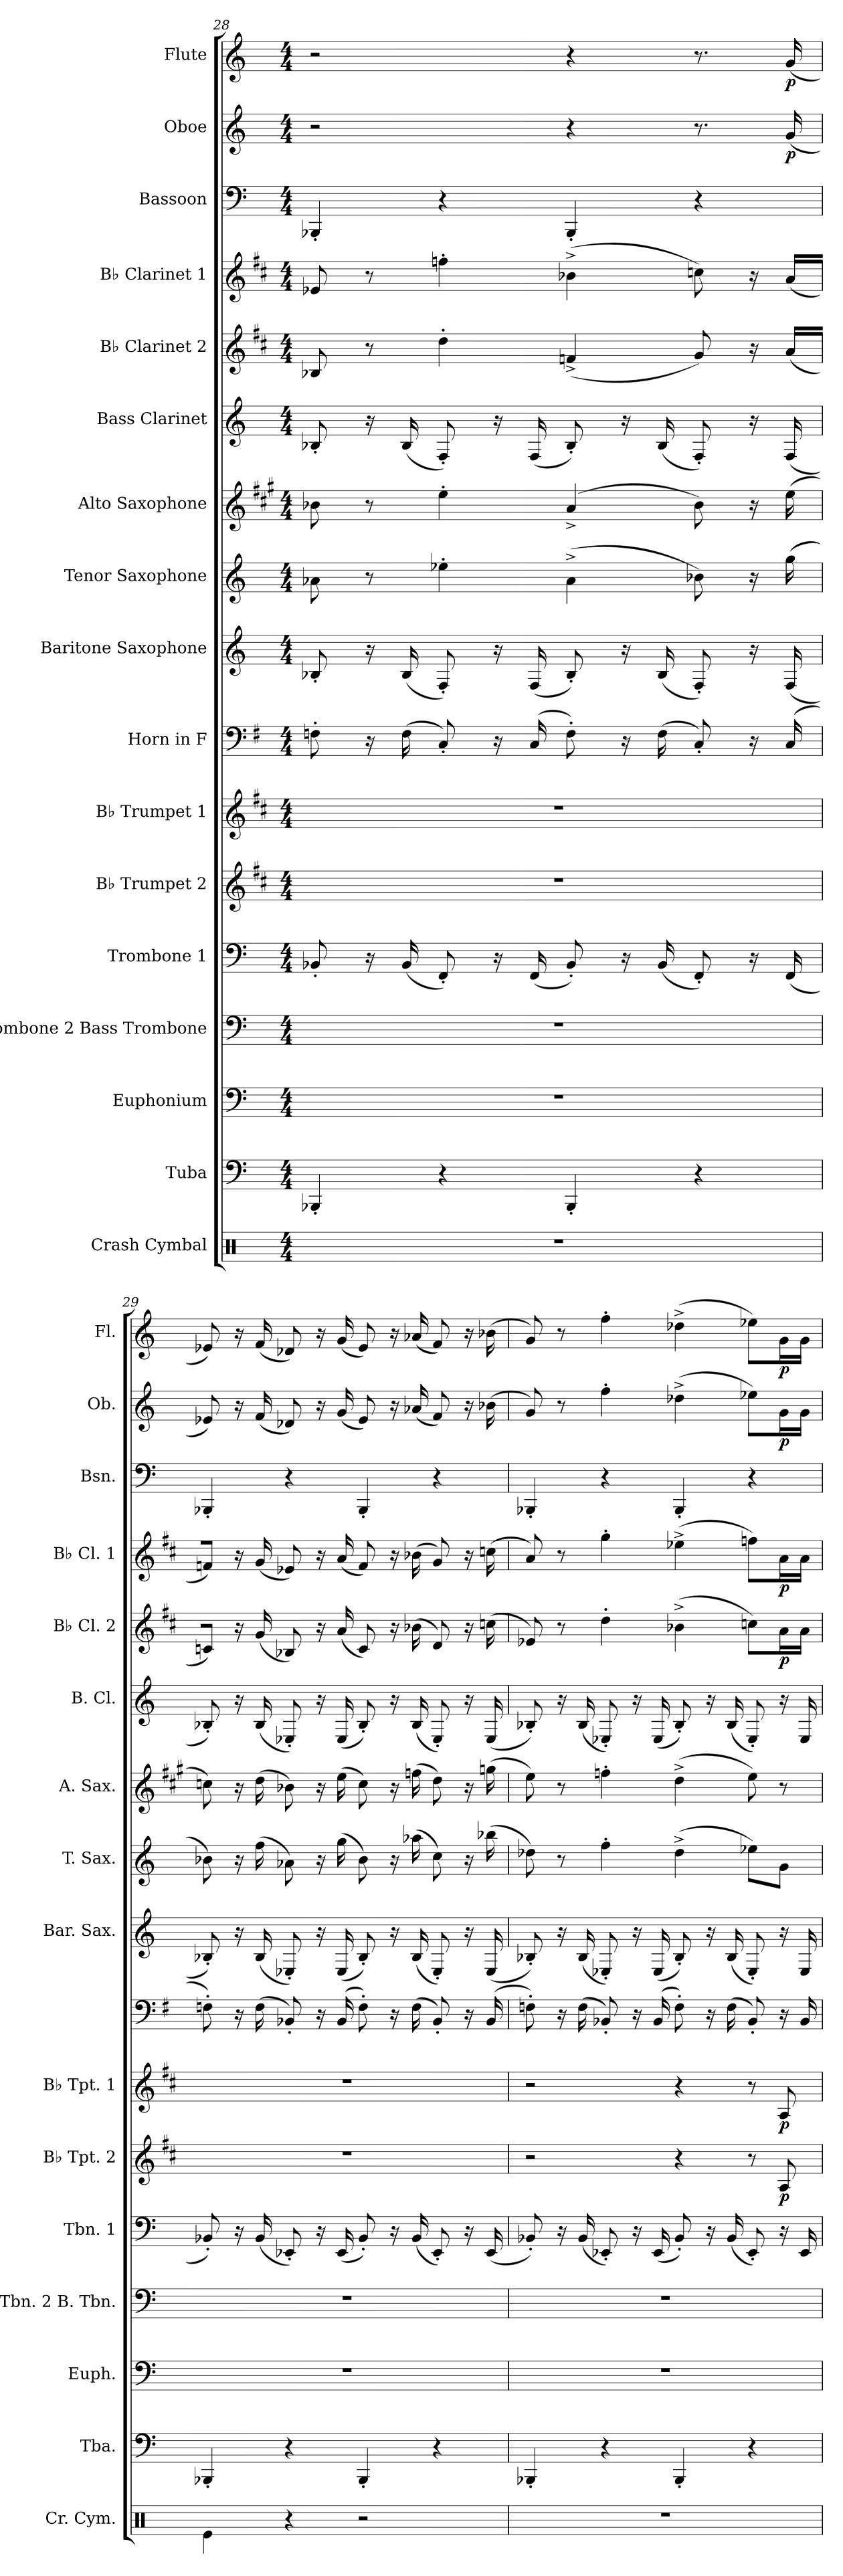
**kern	**kern	**kern	**kern	**kern	**kern	**dynam	**kern	**dynam	**kern	**kern	**kern	**kern	**kern	**kern	**dynam	**kern	**dynam	**kern	**kern	**dynam	**kern	**dynam
*part17	*part16	*part15	*part14	*part13	*part12	*part12	*part11	*part11	*part10	*part9	*part8	*part7	*part6	*part5	*part5	*part4	*part4	*part3	*part2	*part2	*part1	*part1
*staff17	*staff16	*staff15	*staff14	*staff13	*staff12	*staff12	*staff11	*staff11	*staff10	*staff9	*staff8	*staff7	*staff6	*staff5	*staff5	*staff4	*staff4	*staff3	*staff2	*staff2	*staff1	*staff1
*I"Crash Cymbal	*I"Tuba	*I"Euphonium	*I"Trombone 2 Bass Trombone	*I"Trombone 1	*I"B♭ Trumpet 2	*	*I"B♭ Trumpet 1	*	*I"Horn in F	*I"Baritone Saxophone	*I"Tenor Saxophone	*I"Alto Saxophone	*I"Bass Clarinet	*I"B♭ Clarinet 2	*	*I"B♭ Clarinet 1	*	*I"Bassoon	*I"Oboe	*	*I"Flute	*
*I'Cr. Cym.	*I'Tba.	*I'Euph.	*I'Tbn. 2 B. Tbn.	*I'Tbn. 1	*I'B♭ Tpt. 2	*	*I'B♭ Tpt. 1	*	*	*I'Bar. Sax.	*I'T. Sax.	*I'A. Sax.	*I'B. Cl.	*I'B♭ Cl. 2	*	*I'B♭ Cl. 1	*	*I'Bsn.	*I'Ob.	*	*I'Fl.	*
*clefX	*clefF4	*clefF4	*clefF4	*clefF4	*clefG2	*	*clefG2	*	*clefF4	*clefG2	*clefG2	*clefG2	*clefG2	*clefG2	*	*clefG2	*	*clefF4	*clefG2	*	*clefG2	*
*	*	*	*	*	*ITrd1c2	*	*ITrd1c2	*	*ITrd4c7	*ITrd12c21	*ITrd8c14	*ITrd5c9	*ITrd8c14	*ITrd1c2	*	*ITrd1c2	*	*	*	*	*	*
*k[]	*k[]	*k[]	*k[]	*k[]	*k[]	*	*k[]	*	*k[]	*k[]	*k[]	*k[]	*k[]	*k[]	*	*k[]	*	*k[]	*k[]	*	*k[]	*
*M4/4	*M4/4	*M4/4	*M4/4	*M4/4	*M4/4	*	*M4/4	*	*M4/4	*M4/4	*M4/4	*M4/4	*M4/4	*M4/4	*	*M4/4	*	*M4/4	*M4/4	*	*M4/4	*
=28	=28	=28	=28	=28	=28	=28	=28	=28	=28	=28	=28	=28	=28	=28	=28	=28	=28	=28	=28	=28	=28	=28
1r	4BBB-X'/	1r	1r	8BB-X'/	1r	.	1r	.	8BB-X'\	8BB-X'/	8A-X\	8d-X\	8BB-X'/	8A-X/	.	8d-X/	.	4BBB-X'/	2r	.	2r	.
.	.	.	.	16r	.	.	.	.	16r	16r	8r	8r	16r	8r	.	8r	.	.	.	.	.	.
.	.	.	.	(<16BB-/	.	.	.	.	(>16BB-\	(<16BB-/	.	.	(<16BB-/	.	.	.	.	.	.	.	.	.
.	4r	.	.	8FF'/)	.	.	.	.	8FF'/)	8FF'/)	4e-X'\	4g'\	8FF'/)	4cc'\	.	4ee-X'\	.	4r	.	.	.	.
.	.	.	.	16r	.	.	.	.	16r	16r	.	.	16r	.	.	.	.	.	.	.	.	.
.	.	.	.	(<16FF/	.	.	.	.	(>16FF/	(<16FF/	.	.	(<16FF/	.	.	.	.	.	.	.	.	.
.	4BBB-'/	.	.	8BB-'/)	.	.	.	.	8BB-'\)	8BB-'/)	(>4A-^\	(>4c^/	8BB-'/)	(<4e-X^/	.	(>4a-X^\	.	4BBB-'/	4r	.	4r	.
.	.	.	.	16r	.	.	.	.	16r	16r	.	.	16r	.	.	.	.	.	.	.	.	.
.	.	.	.	(<16BB-/	.	.	.	.	(>16BB-\	(<16BB-/	.	.	(<16BB-/	.	.	.	.	.	.	.	.	.
.	4r	.	.	8FF'/)	.	.	.	.	8FF'/)	8FF'/)	8B-X\)	8d-\)	8FF'/)	8f/)	.	8b-X\)	.	4r	8.r	.	8.r	.
.	.	.	.	16r	.	.	.	.	16r	16r	16r	16r	16r	16r	.	16r	.	.	.	.	.	.
!	!	!	!	!	!	!	!	!	!	!	!	!	!	!	!	!	!	!	!	!LO:DY:b	!	!LO:DY:b
.	.	.	.	(<16FF/	.	.	.	.	(<16FF/	(<16FF/	(>16g\	(>16g\	(<16FF/	(<16g/KL	.	(<16g/KL	.	.	(<16g/	p	(<16g/	p
=29	=29	=29	=29	=29	=29	=29	=29	=29	=29	=29	=29	=29	=29	=29	=29	=29	=29	=29	=29	=29	=29	=29
4Re\	4BBB-X'/	1r	1r	8BB-X'/)	1r	.	1r	.	8BB-X'\)	8BB-X'/)	8B-X\)	8e-X\)	8BB-X'/)	8B-X/J)	.	8e-X/J)	.	4BBB-X'/	8e-X/)	.	8e-X/)	.
.	.	.	.	16r	.	.	.	.	16r	16r	16r	16r	16r	16r	.	16r	.	.	16r	.	16r	.
.	.	.	.	(<16BB-/	.	.	.	.	(>16BB-\	(<16BB-/	(>16f\	(>16f\	(<16BB-/	(<16f/	.	(<16f/	.	.	(<16f/	.	(<16f/	.
4r	4r	.	.	8EE-X'/)	.	.	.	.	8EE-X'/)	8EE-X'/)	8A-X\)	8d-X\)	8EE-X'/)	8A-X/)	.	8d-X/)	.	4r	8d-X/)	.	8d-X/)	.
.	.	.	.	16r	.	.	.	.	16r	16r	16r	16r	16r	16r	.	16r	.	.	16r	.	16r	.
.	.	.	.	(<16EE-/	.	.	.	.	(>16EE-/	(<16EE-/	(>16g\	(>16g\	(<16EE-/	(<16g/	.	(<16g/	.	.	(<16g/	.	(<16g/	.
2r	4BBB-'/	.	.	8BB-'/)	.	.	.	.	8BB-'\)	8BB-'/)	8B-\)	8e-\)	8BB-'/)	8B-/)	.	8e-/)	.	4BBB-'/	8e-/)	.	8e-/)	.
.	.	.	.	16r	.	.	.	.	16r	16r	16r	16r	16r	16r	.	16r	.	.	16r	.	16r	.
.	.	.	.	(<16BB-/	.	.	.	.	(>16BB-\	(<16BB-/	(>16a-X\	(>16a-X\	(<16BB-/	(>16a-X\	.	(>16a-X\	.	.	(<16a-X/	.	(<16a-X/	.
.	4r	.	.	8EE-'/)	.	.	.	.	8EE-'/)	8EE-'/)	8c\)	8f\)	8EE-'/)	8c/)	.	8f/)	.	4r	8f/)	.	8f/)	.
.	.	.	.	16r	.	.	.	.	16r	16r	16r	16r	16r	16r	.	16r	.	.	16r	.	16r	.
.	.	.	.	(<16EE-/	.	.	.	.	(<16EE-/	(<16EE-/	(>16b-X\	(>16b-X\	(<16EE-/	(>16b-X\	.	(>16b-X\	.	.	(>16b-X\	.	(>16b-X\	.
=30	=30	=30	=30	=30	=30	=30	=30	=30	=30	=30	=30	=30	=30	=30	=30	=30	=30	=30	=30	=30	=30	=30
1r	4BBB-X'/	1r	1r	8BB-X'/)	2r	.	2r	.	8BB-X'\)	8BB-X'/)	8d-X\)	8g\)	8BB-X'/)	8d-X/)	.	8g/)	.	4BBB-X'/	8g/)	.	8g/)	.
.	.	.	.	16r	.	.	.	.	16r	16r	8r	8r	16r	8r	.	8r	.	.	8r	.	8r	.
.	.	.	.	(<16BB-/	.	.	.	.	(>16BB-\	(<16BB-/	.	.	(<16BB-/	.	.	.	.	.	.	.	.	.
.	4r	.	.	8EE-X'/)	.	.	.	.	8EE-X'/)	8EE-X'/)	4f'\	4a-X'\	8EE-X'/)	4cc'\	.	4ff'\	.	4r	4ff'\	.	4ff'\	.
.	.	.	.	16r	.	.	.	.	16r	16r	.	.	16r	.	.	.	.	.	.	.	.	.
.	.	.	.	(<16EE-/	.	.	.	.	(>16EE-/	(<16EE-/	.	.	(<16EE-/	.	.	.	.	.	.	.	.	.
.	4BBB-'/	.	.	8BB-'/)	4r	.	4r	.	8BB-'\)	8BB-'/)	(>4d-^\	(>4f^\	8BB-'/)	(>4a-X^\	.	(>4dd-X^\	.	4BBB-'/	(>4dd-X^\	.	(>4dd-X^\	.
.	.	.	.	16r	.	.	.	.	16r	16r	.	.	16r	.	.	.	.	.	.	.	.	.
.	.	.	.	(<16BB-/	.	.	.	.	(>16BB-\	(<16BB-/	.	.	(<16BB-/	.	.	.	.	.	.	.	.	.
.	4r	.	.	8EE-'/)	8r	.	8r	.	8EE-'/)	8EE-'/)	8e-X\L)	8g\)	8EE-'/)	8b-X\L)	.	8ee-X\L)	.	4r	8ee-X\L)	.	8ee-X\L)	.
!	!	!	!	!	!	!LO:DY:b	!	!LO:DY:b	!	!	!	!	!	!	!LO:DY:b	!	!LO:DY:b	!	!	!LO:DY:b	!	!LO:DY:b
.	.	.	.	16r	8G/	p	8G/	p	16r	16r	8G\J	8r	16r	16g\L	p	16g\L	p	.	16g\L	p	16g\L	p
.	.	.	.	16EE-/	.	.	.	.	16EE-/	16EE-/	.	.	16EE-/	16g\JJ	.	16g\JJ	.	.	16g\JJ	.	16g\JJ	.
=	=	=	=	=	=	=	=	=	=	=	=	=	=	=	=	=	=	=	=	=	=	=
*-	*-	*-	*-	*-	*-	*-	*-	*-	*-	*-	*-	*-	*-	*-	*-	*-	*-	*-	*-	*-	*-	*-
